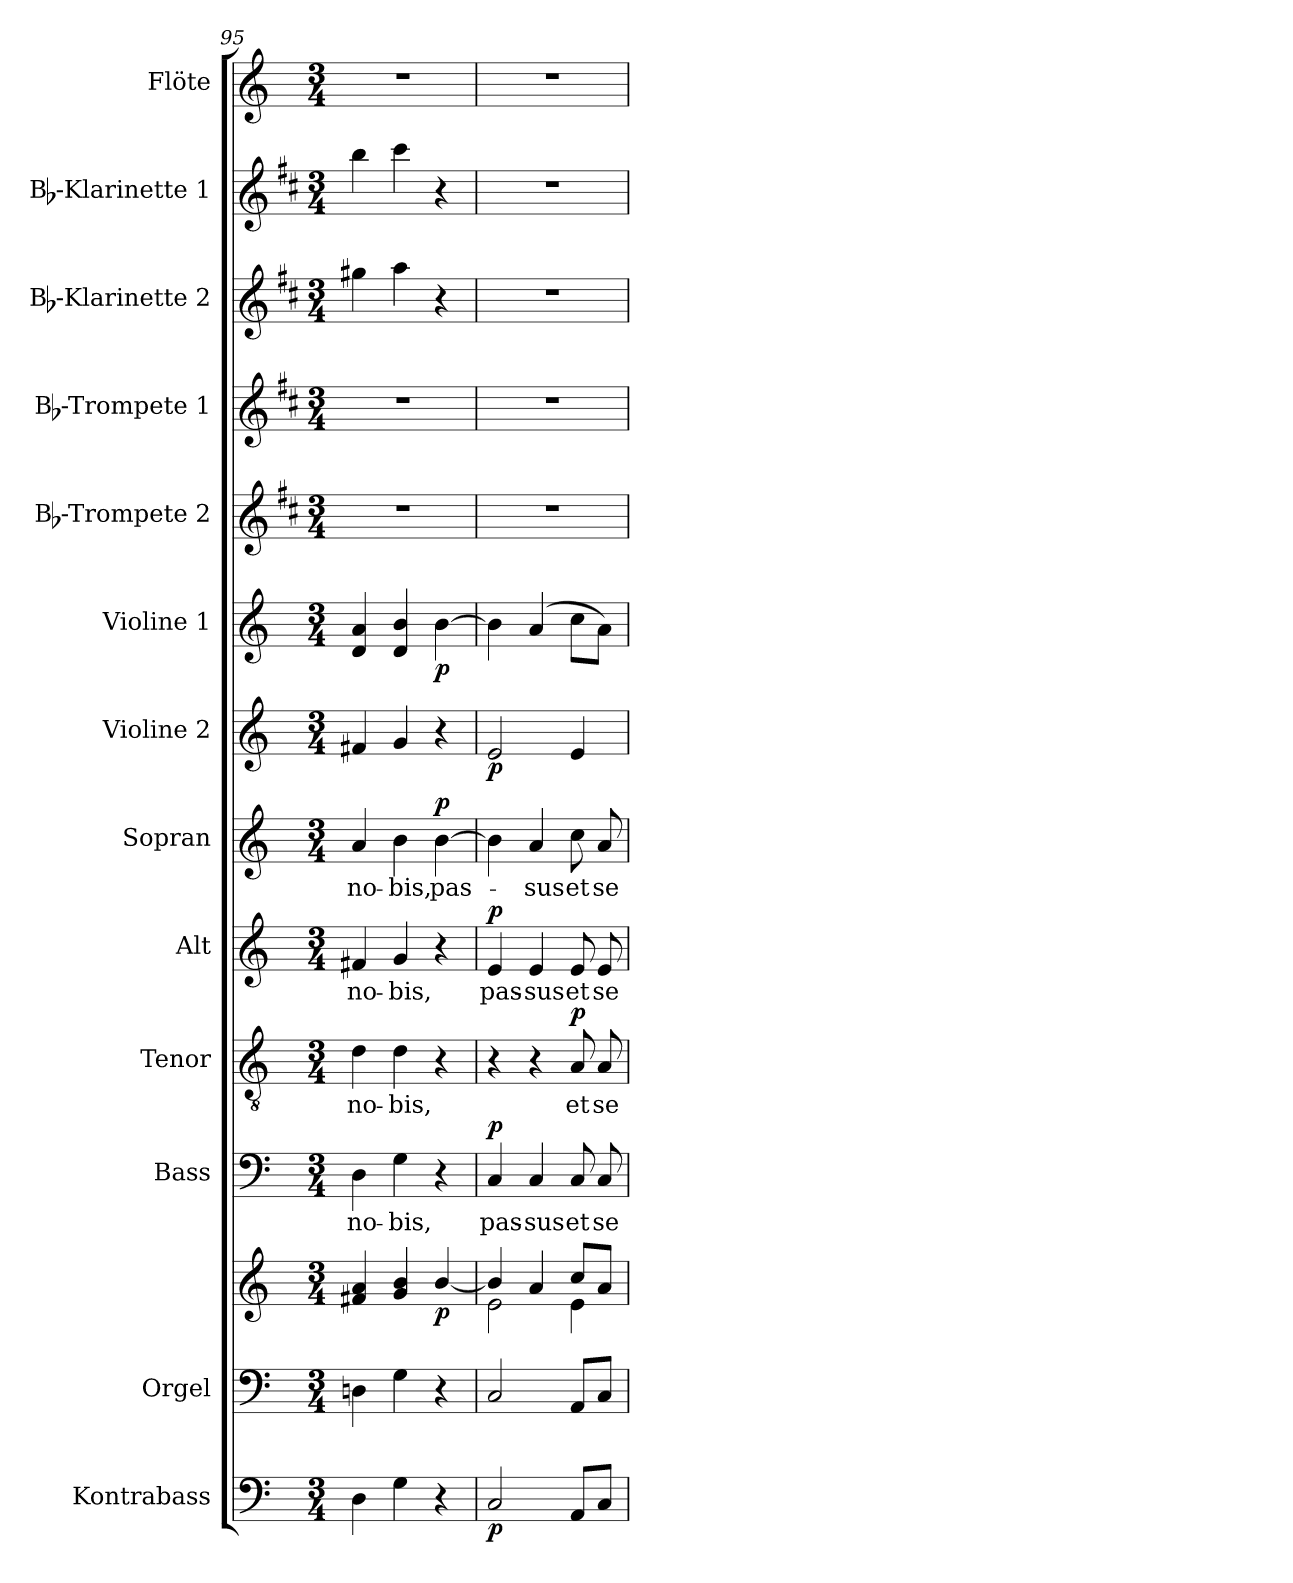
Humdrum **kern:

**kern	**dynam	**kern	**kern	**dynam	**kern	**text	**dynam	**kern	**text	**dynam	**kern	**text	**dynam	**kern	**text	**dynam	**kern	**dynam	**kern	**dynam	**kern	**kern	**kern	**kern	**kern
*part13	*part13	*part12	*part12	*part12	*part11	*part11	*part11	*part10	*part10	*part10	*part9	*part9	*part9	*part8	*part8	*part8	*part7	*part7	*part6	*part6	*part5	*part4	*part3	*part2	*part1
*staff14	*staff14	*staff13	*staff12	*staff12/13	*staff11	*staff11	*staff11	*staff10	*staff10	*staff10	*staff9	*staff9	*staff9	*staff8	*staff8	*staff8	*staff7	*staff7	*staff6	*staff6	*staff5	*staff4	*staff3	*staff2	*staff1
*I"Kontrabass	*	*I"Orgel	*	*	*I"Bass	*	*	*I"Tenor	*	*	*I"Alt	*	*	*I"Sopran	*	*	*I"Violine 2	*	*I"Violine 1	*	*I"Bb-Trompete 2	*I"Bb-Trompete 1	*I"Bb-Klarinette 2	*I"Bb-Klarinette 1	*I"Flöte
*I'Kb.	*	*I'Org.	*	*	*I'B.	*	*	*I'T.	*	*	*I'A.	*	*	*I'S.	*	*	*I'Vl. 2	*	*I'Vl. 1	*	*I'Bb Trp. 2	*I'Bb Trp. 1	*I'Bb Kl. 2	*I'Bb Kl. 1	*I'Fl.
*clefF4	*	*clefF4	*clefG2	*	*clefF4	*	*	*clefGv2	*	*	*clefG2	*	*	*clefG2	*	*	*clefG2	*	*clefG2	*	*clefG2	*clefG2	*clefG2	*clefG2	*clefG2
*ITrd7c12	*	*	*	*	*	*	*	*	*	*	*	*	*	*	*	*	*	*	*	*	*ITrd1c2	*ITrd1c2	*ITrd1c2	*ITrd1c2	*
*k[]	*	*k[]	*k[]	*	*k[]	*	*	*k[]	*	*	*k[]	*	*	*k[]	*	*	*k[]	*	*k[]	*	*k[]	*k[]	*k[]	*k[]	*k[]
*C:	*	*C:	*C:	*	*C:	*	*	*C:	*	*	*C:	*	*	*C:	*	*	*C:	*	*C:	*	*C:	*C:	*C:	*C:	*C:
*M3/4	*	*M3/4	*M3/4	*	*M3/4	*	*	*M3/4	*	*	*M3/4	*	*	*M3/4	*	*	*M3/4	*	*M3/4	*	*M3/4	*M3/4	*M3/4	*M3/4	*M3/4
=95	=95	=95	=95	=95	=95	=95	=95	=95	=95	=95	=95	=95	=95	=95	=95	=95	=95	=95	=95	=95	=95	=95	=95	=95	=95
!	!	!	!	!	!	!LO:LY:b	!	!	!LO:LY:b	!	!	!LO:LY:b	!	!	!LO:LY:b	!	!	!	!	!	!	!	!	!	!
4DD\	.	4Dn\	4f#X/ 4a/	.	4D\	no-	.	4d\	no-	.	4f#X/	no-	.	4a/	no-	.	4f#X/	.	4d/ 4a/	.	2.r	2.r	4ff#X\	4aa\	2.r
!	!	!	!	!	!	!LO:LY:b	!	!	!LO:LY:b	!	!	!LO:LY:b	!	!	!LO:LY:b	!	!	!	!	!	!	!	!	!	!
4GG\	.	4G\	4g/ 4b/	.	4G\	-bis,	.	4d\	-bis,	.	4g/	-bis,	.	4b\	-bis,	.	4g/	.	4d/ 4b/	.	.	.	4gg\	4bb\	.
!	!	!	!	!LO:DY:b	!	!	!	!	!	!	!	!	!	!	!LO:LY:b	!LO:DY:a	!	!	!	!LO:DY:b	!	!	!	!	!
4r	.	4r	[>4b/	p	4r	.	.	4r	.	.	4r	.	.	[4b\	pas-	p	4r	.	[4b\	p	.	.	4r	4r	.
=96	=96	=96	=96	=96	=96	=96	=96	=96	=96	=96	=96	=96	=96	=96	=96	=96	=96	=96	=96	=96	=96	=96	=96	=96	=96
*	*	*	*^	*	*	*	*	*	*	*	*	*	*	*	*	*	*	*	*	*	*	*	*	*	*
!	!LO:DY:b	!	!	!	!	!	!LO:LY:b	!LO:DY:a	!	!	!	!	!LO:LY:b	!LO:DY:a	!	!	!	!	!LO:DY:b	!	!	!	!	!	!	!
2CC/	p	2C/	4b/]	2e\	.	4C/	pas-	p	4r	.	.	4e/	pas-	p	4b\]	.	.	2e/	p	4b\]	.	2.r	2.r	2.r	2.r	2.r
!	!	!	!	!	!	!	!LO:LY:b	!	!	!	!	!	!LO:LY:b	!	!	!LO:LY:b	!	!	!	!	!	!	!	!	!	!
.	.	.	4a/	.	.	4C/	-sus	.	4r	.	.	4e/	-sus	.	4a/	-sus	.	.	.	(4a/	.	.	.	.	.	.
!	!	!	!	!	!	!	!LO:LY:b	!	!	!LO:LY:b	!LO:DY:a	!	!LO:LY:b	!	!	!LO:LY:b	!	!	!	!	!	!	!	!	!	!
8AAA/L	.	8AA/L	8cc/L	4e\	.	8C/	et	.	8A/	et	p	8e/	et	.	8cc\	et	.	4e/	.	8cc\L	.	.	.	.	.	.
!	!	!	!	!	!	!	!LO:LY:b	!	!	!LO:LY:b	!	!	!LO:LY:b	!	!	!LO:LY:b	!	!	!	!	!	!	!	!	!	!
8CC/J	.	8C/J	8a/J	.	.	8C/	se-	.	8A/	se-	.	8e/	se-	.	8a/	se-	.	.	.	8a\J)	.	.	.	.	.	.
*	*	*	*v	*v	*	*	*	*	*	*	*	*	*	*	*	*	*	*	*	*	*	*	*	*	*	*
=	=	=	=	=	=	=	=	=	=	=	=	=	=	=	=	=	=	=	=	=	=	=	=	=	=
*-	*-	*-	*-	*-	*-	*-	*-	*-	*-	*-	*-	*-	*-	*-	*-	*-	*-	*-	*-	*-	*-	*-	*-	*-	*-
